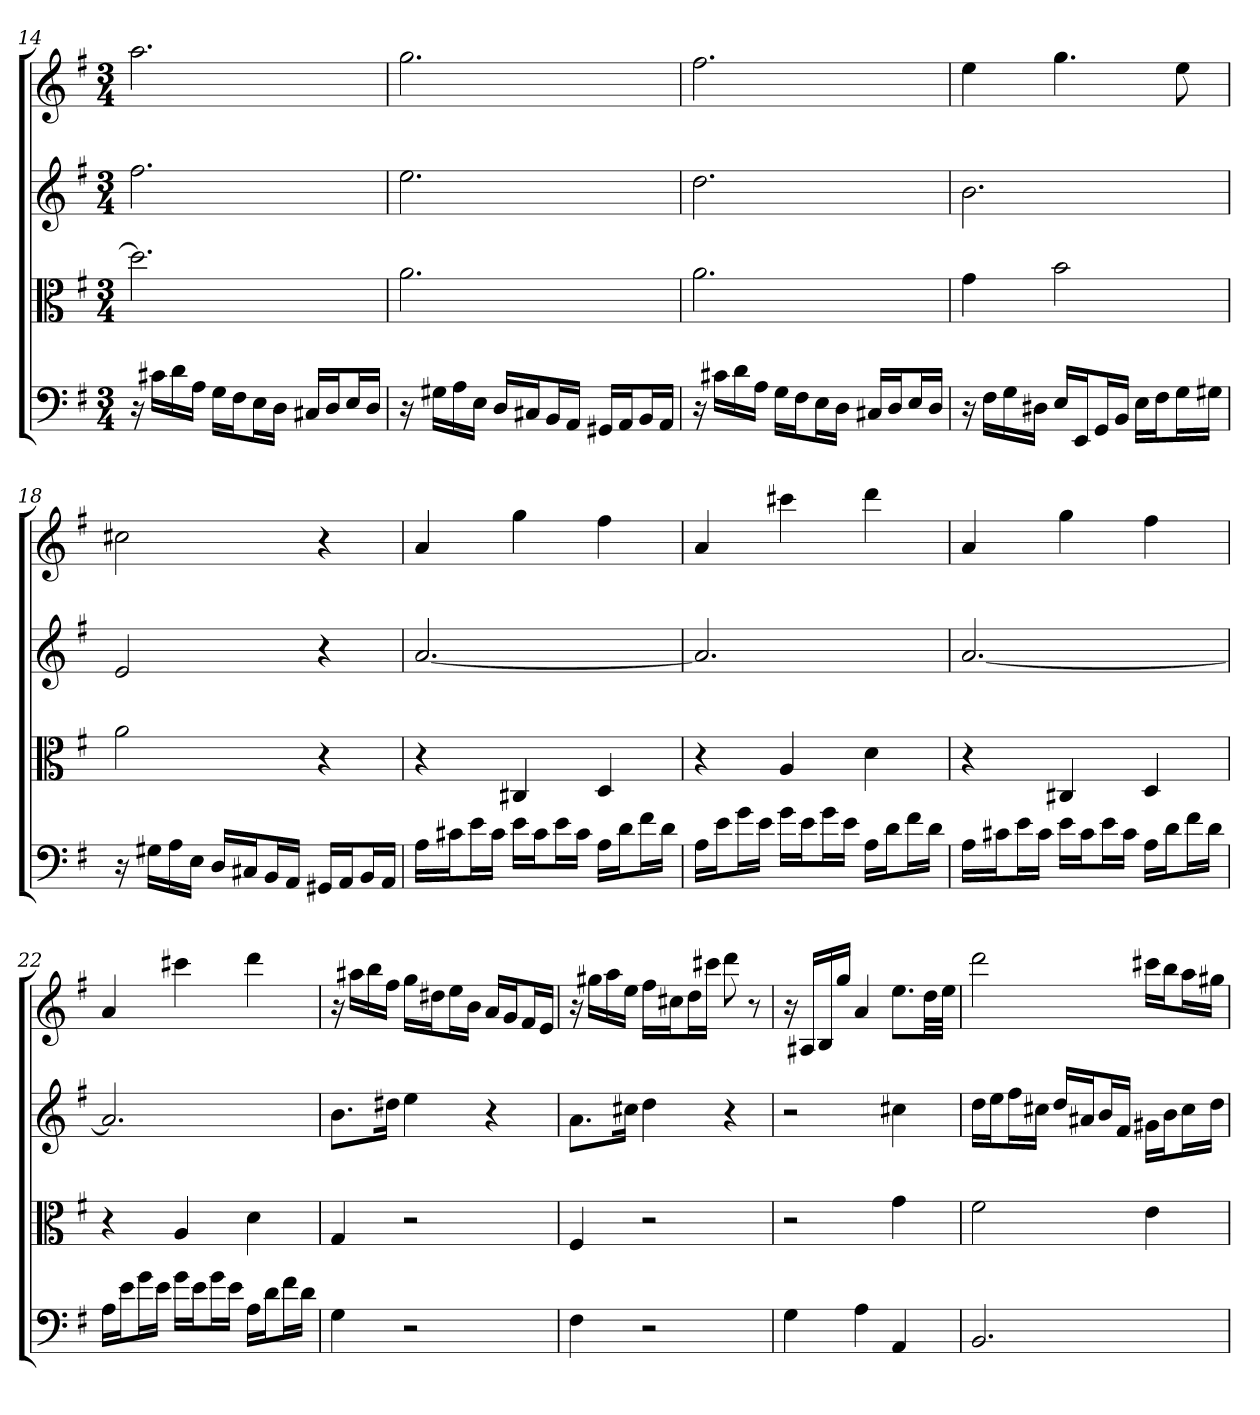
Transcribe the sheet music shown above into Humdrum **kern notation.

**kern	**kern	**kern	**kern
*part4	*part3	*part2	*part1
*staff4	*staff3	*staff2	*staff1
*clefF4	*clefC3	*clefG2	*clefG2
*k[f#]	*k[f#]	*k[f#]	*k[f#]
*G:	*G:	*G:	*G:
*M3/4	*M3/4	*M3/4	*M3/4
=14	=14	=14	=14
16r	2.dd]	2.ff#	2.aa
16c#X\LL	.	.	.
16d\	.	.	.
16A\JJ	.	.	.
16G\LL	.	.	.
16F#\J	.	.	.
16E\L	.	.	.
16D\JJ	.	.	.
16C#X/LL	.	.	.
16D/J	.	.	.
16E/L	.	.	.
16D/JJ	.	.	.
=15	=15	=15	=15
16r	2.a	2.ee	2.gg
16G#X\LL	.	.	.
16A\	.	.	.
16E\JJ	.	.	.
16D/LL	.	.	.
16C#X/J	.	.	.
16BB/L	.	.	.
16AA/JJ	.	.	.
16GG#X/LL	.	.	.
16AA/J	.	.	.
16BB/L	.	.	.
16AA/JJ	.	.	.
=16	=16	=16	=16
16r	2.a	2.dd	2.ff#
16c#X\LL	.	.	.
16d\	.	.	.
16A\JJ	.	.	.
16G\LL	.	.	.
16F#\J	.	.	.
16E\L	.	.	.
16D\JJ	.	.	.
16C#X/LL	.	.	.
16D/J	.	.	.
16E/L	.	.	.
16D/JJ	.	.	.
=17	=17	=17	=17
16r	4g	2.b	4ee
16F#\LL	.	.	.
16G\	.	.	.
16D#X\JJ	.	.	.
16E/LL	2b	.	4.gg
16EE/J	.	.	.
16GG/L	.	.	.
16BB/JJ	.	.	.
16E\LL	.	.	.
16F#\J	.	.	.
16G\L	.	.	8ee
16G#X\JJ	.	.	.
=18	=18	=18	=18
16r	2a	2e	2cc#X
16G#X\LL	.	.	.
16A\	.	.	.
16E\JJ	.	.	.
16D/LL	.	.	.
16C#X/J	.	.	.
16BB/L	.	.	.
16AA/JJ	.	.	.
16GG#X/LL	4r	4r	4r
16AA/J	.	.	.
16BB/L	.	.	.
16AA/JJ	.	.	.
=19	=19	=19	=19
16A\LL	4r	[2.a	4a
16c#X\J	.	.	.
16e\L	.	.	.
16c#\JJ	.	.	.
16e\LL	4C#X	.	4gg
16c#\J	.	.	.
16e\L	.	.	.
16c#\JJ	.	.	.
16A\LL	4D	.	4ff#
16d\J	.	.	.
16f#\L	.	.	.
16d\JJ	.	.	.
=20	=20	=20	=20
16A\LL	4r	2.a]	4a
16e\J	.	.	.
16g\L	.	.	.
16e\JJ	.	.	.
16g\LL	4A	.	4ccc#X
16e\J	.	.	.
16g\L	.	.	.
16e\JJ	.	.	.
16A\LL	4d	.	4ddd
16d\J	.	.	.
16f#\L	.	.	.
16d\JJ	.	.	.
=21	=21	=21	=21
16A\LL	4r	[2.a	4a
16c#X\J	.	.	.
16e\L	.	.	.
16c#\JJ	.	.	.
16e\LL	4C#X	.	4gg
16c#\J	.	.	.
16e\L	.	.	.
16c#\JJ	.	.	.
16A\LL	4D	.	4ff#
16d\J	.	.	.
16f#\L	.	.	.
16d\JJ	.	.	.
=22	=22	=22	=22
16A\LL	4r	2.a]	4a
16e\J	.	.	.
16g\L	.	.	.
16e\JJ	.	.	.
16g\LL	4A	.	4ccc#X
16e\J	.	.	.
16g\L	.	.	.
16e\JJ	.	.	.
16A\LL	4d	.	4ddd
16d\J	.	.	.
16f#\L	.	.	.
16d\JJ	.	.	.
=23	=23	=23	=23
4G	4G	8.b\L	16r
.	.	.	16aa#X\LL
.	.	.	16bb\
.	.	16dd#X\Jk	16ff#\JJ
2r	2r	4ee	16gg\LL
.	.	.	16dd#X\J
.	.	.	16ee\L
.	.	.	16b\JJ
.	.	4r	16a/LL
.	.	.	16g/J
.	.	.	16f#/L
.	.	.	16e/JJ
=24	=24	=24	=24
4F#	4F#	8.a\L	16r
.	.	.	16gg#X\LL
.	.	.	16aa\
.	.	16cc#X\Jk	16ee\JJ
2r	2r	4dd	16ff#\LL
.	.	.	16cc#X\J
.	.	.	16dd\L
.	.	.	16ccc#X\JJ
.	.	4r	8ddd
.	.	.	8r
=25	=25	=25	=25
4G	2r	2r	16r
.	.	.	16A#X/LL
.	.	.	16B/
.	.	.	16gg/JJ
4A	.	.	4a
4AA	4g	4cc#X	8.ee\L
.	.	.	32dd\LL
.	.	.	32ee\JJJ
=26	=26	=26	=26
2.BB	2f#	16dd\LL	2ddd
.	.	16ee\J	.
.	.	16ff#\L	.
.	.	16cc#X\JJ	.
.	.	16dd/LL	.
.	.	16a#X/J	.
.	.	16b/L	.
.	.	16f#/JJ	.
.	4e	16g#X\LL	16ccc#X\LL
.	.	16b\J	16bb\J
.	.	16cc#\L	16aa\L
.	.	16dd\JJ	16gg#X\JJ
=	=	=	=
*-	*-	*-	*-
